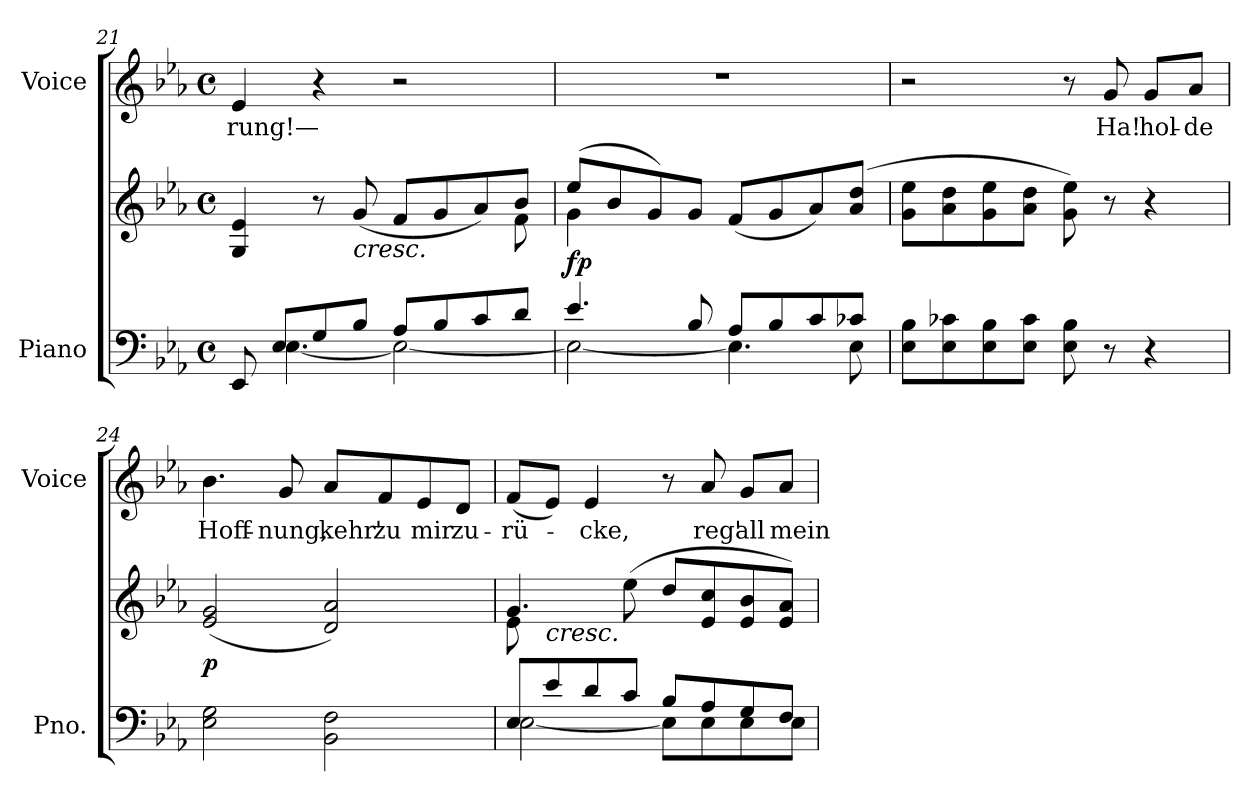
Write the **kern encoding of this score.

**kern	**kern	**dynam	**kern	**text
*part2	*part2	*part2	*part1	*part1
*staff3	*staff2	*staff2/3	*staff1	*staff1
*I"Piano	*	*	*I"Voice	*
*I'Pno.	*	*	*I'Voice	*
!!LO:LB:g=z
*clefF4	*clefG2	*	*clefG2	*
*k[b-e-a-]	*k[b-e-a-]	*	*k[b-e-a-]	*
*E-:	*E-:	*	*E-:	*
*M4/4	*M4/4	*	*M4/4	*
*met(c)	*met(c)	*	*met(c)	*
=21	=21	=21	=21	=21
*^	*^	*	*	*
!	!	!	!	!	!	!LO:LY:b:color=#000000
8EE-i/	8ryy	4Gi/ 4e-i	2..ryy	.	4e-i/	-rung!—
8E-i/L	[<4.E-i\	.	.	.	.	.
8Gi/	.	8r	.	.	4r	.
!	!	!LO:TX:b:i:t=cresc.	!	!	!	!
8B-i/J	.	(8gi/	.	.	.	.
8A-i/L	2E-i\_<	8fi/L	.	.	2r	.
8B-i/	.	8gi/	.	.	.	.
8ci/	.	8a-i/)	.	.	.	.
8di/J	.	8b-i/J	8fi\	.	.	.
=22	=22	=22	=22	=22	=22	=22
4.e-i/	2E-i\_<	(8ee-i/L	4gi\	fp	1r	.
.	.	8b-i/	.	.	.	.
.	.	8gi/)	2.ryy	.	.	.
8B-i/	.	8gi/J	.	.	.	.
8A-i/L	4.E-i\]	(8fi/L	.	.	.	.
8B-i/	.	8gi/	.	.	.	.
8ci/	.	8a-i/)	.	.	.	.
8c-Xi/J	8E-i\	(8a-i/ 8ddiJ	.	.	.	.
*v	*v	*	*	*	*	*
*	*v	*v	*	*	*
=23	=23	=23	=23	=23
8E-i\ 8B-iL	8gi\ 8ee-iL	.	2r	.
8E-i\ 8c-Xi	8a-i\ 8ddi	.	.	.
8E-i\ 8B-i	8gi\ 8ee-i	.	.	.
8E-i\ 8c-iJ	8a-i\ 8ddiJ	.	.	.
8E-i\ 8B-i	8gi\ 8ee-i)	.	8r	.
!	!	!	!	!LO:LY:b:color=#000000
8r	8r	.	8gi/	Ha!
!	!	!	!	!LO:LY:b:color=#000000
4r	4r	.	8gi/L	hol-
!	!	!	!	!LO:LY:b:color=#000000
.	.	.	8a-i/J	-de
=24	=24	=24	=24	=24
!	!	!	!	!LO:LY:b:color=#000000
2E-i\ 2Gi	(2e-i/ 2gi	p	4.b-i\	Hoff-
!	!	!	!	!LO:LY:b:color=#000000
.	.	.	8gi/	-nung,
!	!	!	!	!LO:LY:b:color=#000000
2BB-i\ 2Fi	2di/ 2a-i)	.	8a-i/L	kehr'
!	!	!	!	!LO:LY:b:color=#000000
.	.	.	8fi/	zu
!	!	!	!	!LO:LY:b:color=#000000
.	.	.	8e-i/	mir
!	!	!	!	!LO:LY:b:color=#000000
.	.	.	8di/J	zu-
!!LO:LB:g=z
=25	=25	=25	=25	=25
*^	*^	*	*	*
!	!	!	!	!	!	!LO:LY:b:color=#000000
8E-i/L	[<2E-i\	4.gi/	8e-i\	.	(8fi/L	-rü-
!	!	!	!LO:TX:b:i:t=cresc.	!	!	!
8e-i/	.	.	4.ryy	.	8e-i/J)	.
!	!	!	!	!	!	!LO:LY:b:color=#000000
8di/	.	.	.	.	4e-i/	-cke,
8ci/J	.	(8ee-i\	.	.	.	.
8B-i/L	8E-i\L]	8ddi/L	2ryy	.	8r	.
!	!	!	!	!	!	!LO:LY:b:color=#000000
8A-i/	8E-i\	8e-i/ 8cci	.	.	8a-i/	reg'
!	!	!	!	!	!	!LO:LY:b:color=#000000
8Gi/	8E-i\	8e-i/ 8b-i	.	.	8gi/L	all
!	!	!	!	!	!	!LO:LY:b:color=#000000
8Fi/J	8E-i\J	8e-i/ 8a-iJ)	.	.	8a-i/J	mein
*v	*v	*	*	*	*	*
*	*v	*v	*	*	*
=	=	=	=	=
*-	*-	*-	*-	*-
